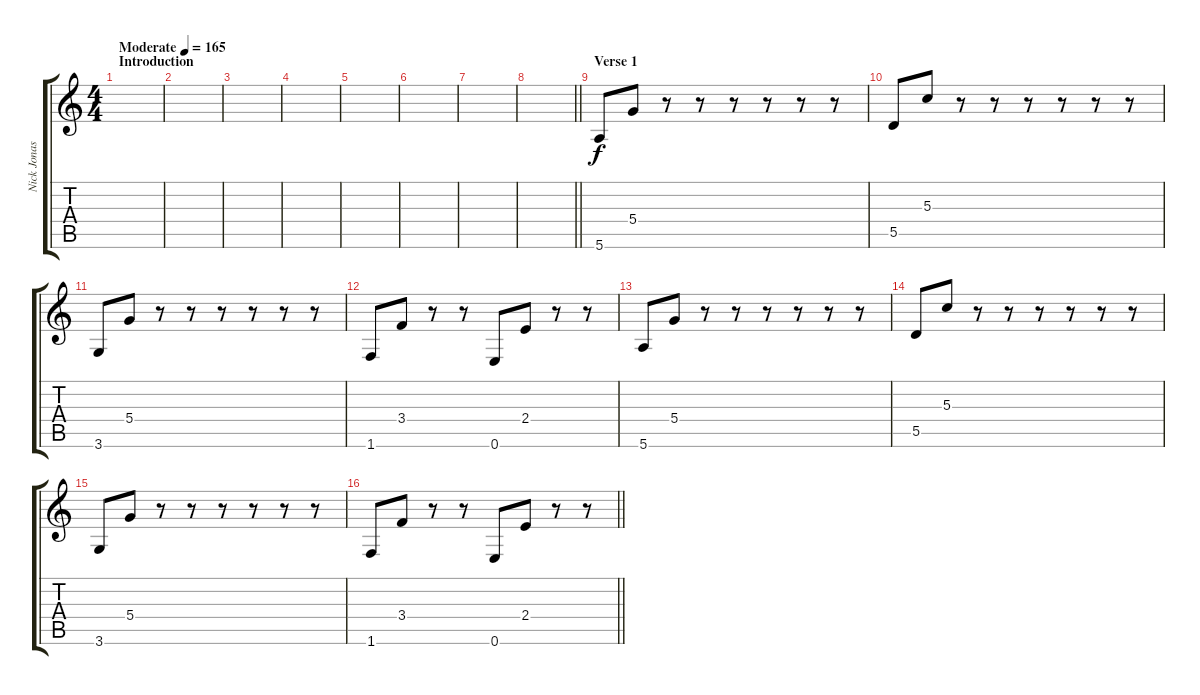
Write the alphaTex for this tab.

\track ("Nick Jonas" "Nick Jonas") {instrument distortionguitar}
\staff {score tabs}
\tuning (E4 B3 G3 D3 A2 E2) {hide}
\ts (4 4)
\section ("" "Introduction")
\tempo (165 "Moderate")
\clef g2
\ks c
|
|
|
|
|
|
|
\barLineRight lightlight
|
\section ("" "Verse 1")
5.6.8 5.4.8 r.8 r.8 r.8 r.8 r.8 r.8 |
5.5.8 5.3.8 r.8 r.8 r.8 r.8 r.8 r.8 |
3.6.8 5.4.8 r.8 r.8 r.8 r.8 r.8 r.8 |
1.6.8 3.4.8 r.8 r.8 0.6.8 2.4.8 r.8 r.8 |
5.6.8 5.4.8 r.8 r.8 r.8 r.8 r.8 r.8 |
5.5.8 5.3.8 r.8 r.8 r.8 r.8 r.8 r.8 |
3.6.8 5.4.8 r.8 r.8 r.8 r.8 r.8 r.8 |
\barLineRight lightlight
1.6.8 3.4.8 r.8 r.8 0.6.8 2.4.8 r.8 r.8
